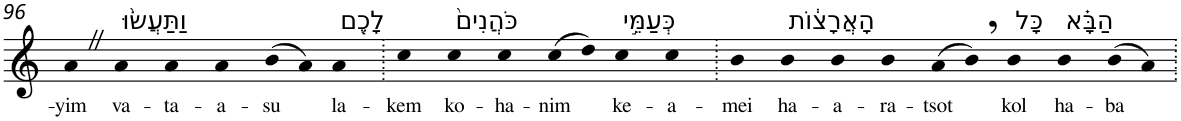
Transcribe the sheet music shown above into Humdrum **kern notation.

**kern	**text
*part1	*part1
*staff1	*staff1
*I"Piano	*
*I'Pno	*
!!LO:PB:g=z
*clefG2	*
*k[]	*
=96	=96
!	!LO:LY:b
4aZ	-yim
!LO:TX:a:t=וַתַּעֲשׂ֨וּ	!
!	!LO:LY:b
4a	va-
!	!LO:LY:b
4a	-ta-
!	!LO:LY:b
4a	-a-
!	!LO:LY:b
(>8b	-su
8a)	.
!LO:TX:a:t=לָכֶ֤ם	!
!	!LO:LY:b
4a	la-
=97.	=97.
!	!LO:LY:b
4cc	-kem
!LO:TX:a:t=כֹּהֲנִים֙	!
!	!LO:LY:b
4cc	ko-
!	!LO:LY:b
4cc	-ha-
!	!LO:LY:b
(>8cc	-nim
8dd)	.
!LO:TX:a:t=כְּעַמֵּ֣י	!
!	!LO:LY:b
4cc	ke-
!	!LO:LY:b
4cc	-a-
=98.	=98.
!	!LO:LY:b
4b	-mei
!LO:TX:a:t=הָאֲרָצ֔וֹת	!
!	!LO:LY:b
4b	ha-
!	!LO:LY:b
4b	-a-
!	!LO:LY:b
4b	-ra-
!	!LO:LY:b
(>8a	-tsot
8b,)	.
!LO:TX:a:t=כָּל	!
!	!LO:LY:b
4b	kol
!LO:TX:a:t=הַבָּ֗א	!
!	!LO:LY:b
4b	ha-
!	!LO:LY:b
(>8b	-ba
8a)	.
=.	=.
*-	*-
